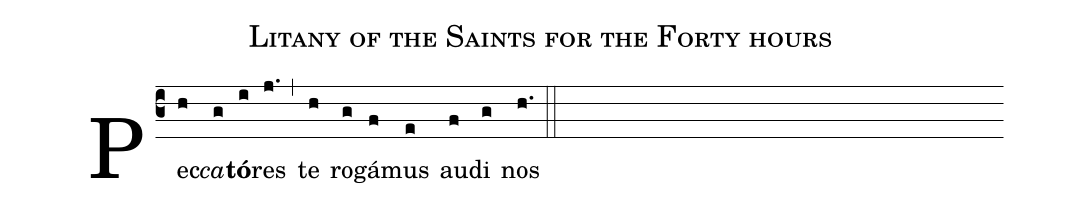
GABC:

name: Litany of the Saints for the Forty hours;
%%
(c3) Pec(h)<i>ca</i>(g)<b>tó</b>(i)res(j.) (,) te(h) ro(g)gá(f)mus(e) au(f)di(g)
nos(h.) (::)
